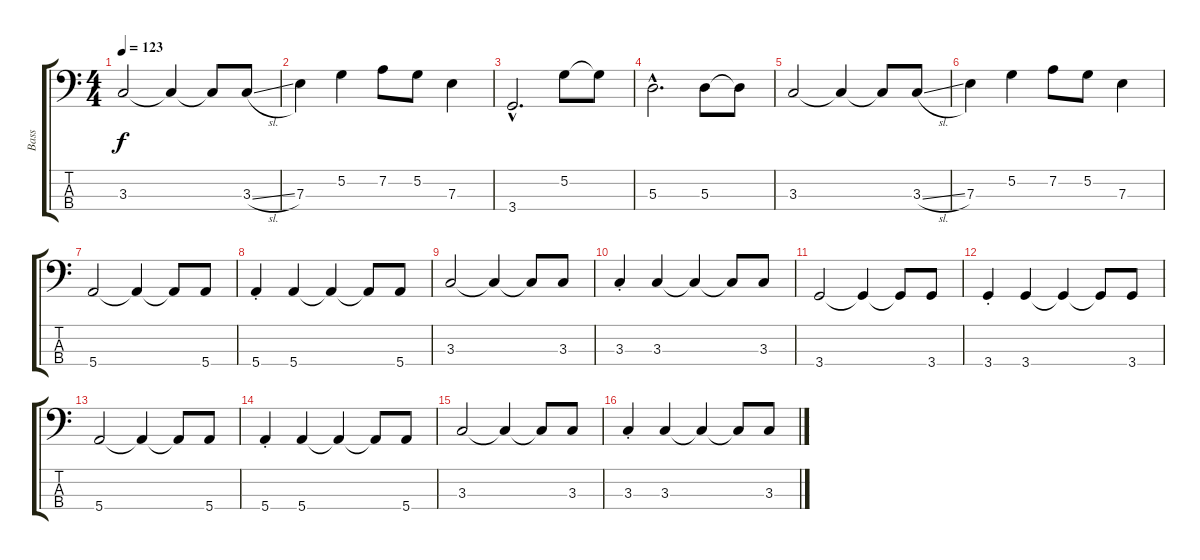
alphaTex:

\track ("Bass" "Bass") {instrument electricbassfinger}
\staff {score tabs}
\tuning (G2 D2 A1 E1) {hide}
\ts (4 4)
\tempo 123
\clef f4
\ks c
3.3.2{dy f} 3.3{t}.4 3.3{t}.8 3.3{sl}.8 |
7.3.4 5.2.4 7.2.8 5.2.8 7.3.4 |
3.4{hac}.2{d} 5.2.8 5.2{t}.8 |
5.3{hac}.2{d} 5.3.8 5.3{t}.8 |
3.3.2 3.3{t}.4 3.3{t}.8 3.3{sl}.8 |
7.3.4 5.2.4 7.2.8 5.2.8 7.3.4 |
5.4.2 5.4{t}.4 5.4{t}.8 5.4.8 |
5.4{st}.4 5.4.4 5.4{t}.4 5.4{t}.8 5.4.8 |
3.3.2 3.3{t}.4 3.3{t}.8 3.3.8 |
3.3{st}.4 3.3.4 3.3{t}.4 3.3{t}.8 3.3.8 |
3.4.2 3.4{t}.4 3.4{t}.8 3.4.8 |
3.4{st}.4 3.4.4 3.4{t}.4 3.4{t}.8 3.4.8 |
5.4.2 5.4{t}.4 5.4{t}.8 5.4.8 |
5.4{st}.4 5.4.4 5.4{t}.4 5.4{t}.8 5.4.8 |
3.3.2 3.3{t}.4 3.3{t}.8 3.3.8 |
3.3{st}.4 3.3.4 3.3{t}.4 3.3{t}.8 3.3.8
